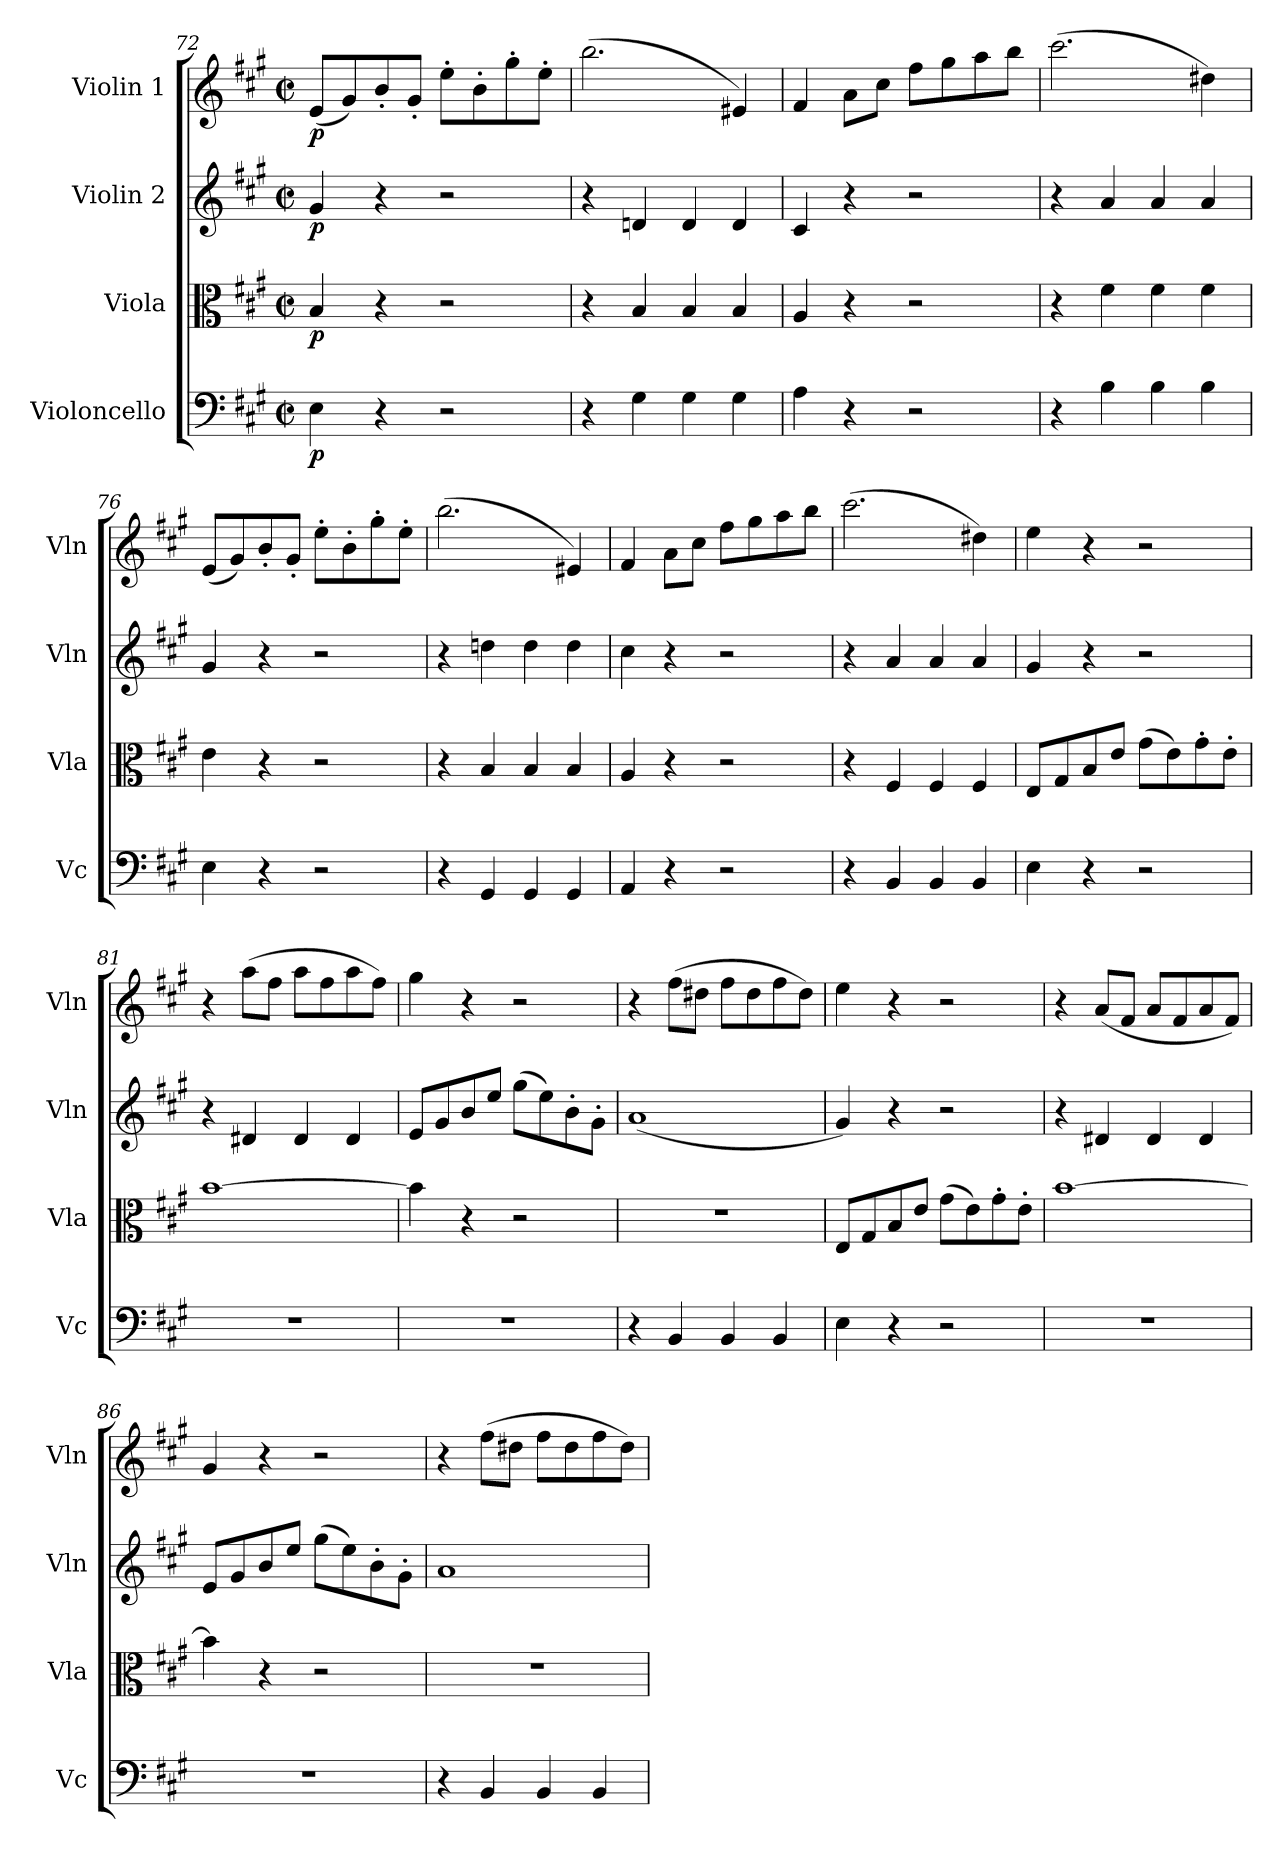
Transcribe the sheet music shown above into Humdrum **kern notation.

**kern	**dynam	**kern	**dynam	**kern	**dynam	**kern	**dynam
*part4	*part4	*part3	*part3	*part2	*part2	*part1	*part1
*staff4	*staff4	*staff3	*staff3	*staff2	*staff2	*staff1	*staff1
*I"Violoncello	*	*I"Viola	*	*I"Violin 2	*	*I"Violin 1	*
*I'Vc	*	*I'Vla	*	*I'Vln	*	*I'Vln	*
*clefF4	*	*clefC3	*	*clefG2	*	*clefG2	*
*k[f#c#g#]	*	*k[f#c#g#]	*	*k[f#c#g#]	*	*k[f#c#g#]	*
*M2/2	*	*M2/2	*	*M2/2	*	*M2/2	*
*met(c|)	*	*met(c|)	*	*met(c|)	*	*met(c|)	*
=72	=72	=72	=72	=72	=72	=72	=72
!	!LO:DY:b	!	!LO:DY:b	!	!LO:DY:b	!	!LO:DY:b
4E\	p	4B/	p	4g#/	p	(8e/L	p
.	.	.	.	.	.	8g#/)	.
4r	.	4r	.	4r	.	8b'/	.
.	.	.	.	.	.	8g#'/J	.
2r	.	2r	.	2r	.	8ee'\L	.
.	.	.	.	.	.	8b'\	.
.	.	.	.	.	.	8gg#'\	.
.	.	.	.	.	.	8ee'\J	.
=73	=73	=73	=73	=73	=73	=73	=73
4r	.	4r	.	4r	.	(2.bb\	.
4G#\	.	4B/	.	4dn/	.	.	.
4G#\	.	4B/	.	4d/	.	.	.
4G#\	.	4B/	.	4d/	.	4e#X/)	.
=74	=74	=74	=74	=74	=74	=74	=74
4A\	.	4A/	.	4c#/	.	4f#/	.
4r	.	4r	.	4r	.	8a\L	.
.	.	.	.	.	.	8cc#\J	.
2r	.	2r	.	2r	.	8ff#\L	.
.	.	.	.	.	.	8gg#\	.
.	.	.	.	.	.	8aa\	.
.	.	.	.	.	.	8bb\J	.
=75	=75	=75	=75	=75	=75	=75	=75
4r	.	4r	.	4r	.	(2.ccc#\	.
4B\	.	4f#\	.	4a/	.	.	.
4B\	.	4f#\	.	4a/	.	.	.
4B\	.	4f#\	.	4a/	.	4dd#X\)	.
=76	=76	=76	=76	=76	=76	=76	=76
4E\	.	4e\	.	4g#/	.	(8e/L	.
.	.	.	.	.	.	8g#/)	.
4r	.	4r	.	4r	.	8b'/	.
.	.	.	.	.	.	8g#'/J	.
2r	.	2r	.	2r	.	8ee'\L	.
.	.	.	.	.	.	8b'\	.
.	.	.	.	.	.	8gg#'\	.
.	.	.	.	.	.	8ee'\J	.
!!LO:LB:g=z
=77	=77	=77	=77	=77	=77	=77	=77
4r	.	4r	.	4r	.	(2.bb\	.
4GG#/	.	4B/	.	4ddn\	.	.	.
4GG#/	.	4B/	.	4dd\	.	.	.
4GG#/	.	4B/	.	4dd\	.	4e#X/)	.
!!LO:LB:g=z
=78	=78	=78	=78	=78	=78	=78	=78
4AA/	.	4A/	.	4cc#\	.	4f#/	.
4r	.	4r	.	4r	.	8a\L	.
.	.	.	.	.	.	8cc#\J	.
2r	.	2r	.	2r	.	8ff#\L	.
.	.	.	.	.	.	8gg#\	.
.	.	.	.	.	.	8aa\	.
.	.	.	.	.	.	8bb\J	.
=79	=79	=79	=79	=79	=79	=79	=79
4r	.	4r	.	4r	.	(2.ccc#\	.
4BB/	.	4F#/	.	4a/	.	.	.
4BB/	.	4F#/	.	4a/	.	.	.
4BB/	.	4F#/	.	4a/	.	4dd#X\)	.
=80	=80	=80	=80	=80	=80	=80	=80
4E\	.	8E/L	.	4g#/	.	4ee\	.
.	.	8G#/	.	.	.	.	.
4r	.	8B/	.	4r	.	4r	.
.	.	8e/J	.	.	.	.	.
2r	.	(8g#\L	.	2r	.	2r	.
.	.	8e\)	.	.	.	.	.
.	.	8g#'\	.	.	.	.	.
.	.	8e'\J	.	.	.	.	.
=81	=81	=81	=81	=81	=81	=81	=81
1r	.	[1b	.	4r	.	4r	.
.	.	.	.	4d#X/	.	(8aa\L	.
.	.	.	.	.	.	8ff#\J	.
.	.	.	.	4d#/	.	8aa\L	.
.	.	.	.	.	.	8ff#\	.
.	.	.	.	4d#/	.	8aa\	.
.	.	.	.	.	.	8ff#\J)	.
=82	=82	=82	=82	=82	=82	=82	=82
1r	.	4b\]	.	8e/L	.	4gg#\	.
.	.	.	.	8g#/	.	.	.
.	.	4r	.	8b/	.	4r	.
.	.	.	.	8ee/J	.	.	.
.	.	2r	.	(8gg#\L	.	2r	.
.	.	.	.	8ee\)	.	.	.
.	.	.	.	8b'\	.	.	.
.	.	.	.	8g#'\J	.	.	.
!!LO:PB:g=z
=83	=83	=83	=83	=83	=83	=83	=83
4r	.	1r	.	(1a	.	4r	.
4BB/	.	.	.	.	.	(8ff#\L	.
.	.	.	.	.	.	8dd#X\J	.
4BB/	.	.	.	.	.	8ff#\L	.
.	.	.	.	.	.	8dd#\	.
4BB/	.	.	.	.	.	8ff#\	.
.	.	.	.	.	.	8dd#\J)	.
=84	=84	=84	=84	=84	=84	=84	=84
4E\	.	8E/L	.	4g#/)	.	4ee\	.
.	.	8G#/	.	.	.	.	.
4r	.	8B/	.	4r	.	4r	.
.	.	8e/J	.	.	.	.	.
2r	.	(8g#\L	.	2r	.	2r	.
.	.	8e\)	.	.	.	.	.
.	.	8g#'\	.	.	.	.	.
.	.	8e'\J	.	.	.	.	.
=85	=85	=85	=85	=85	=85	=85	=85
1r	.	[1b	.	4r	.	4r	.
.	.	.	.	4d#X/	.	(8a/L	.
.	.	.	.	.	.	8f#/J	.
.	.	.	.	4d#/	.	8a/L	.
.	.	.	.	.	.	8f#/	.
.	.	.	.	4d#/	.	8a/	.
.	.	.	.	.	.	8f#/J)	.
!!LO:LB:g=z
=86	=86	=86	=86	=86	=86	=86	=86
1r	.	4b\]	.	8e/L	.	4g#/	.
.	.	.	.	8g#/	.	.	.
.	.	4r	.	8b/	.	4r	.
.	.	.	.	8ee/J	.	.	.
.	.	2r	.	(8gg#\L	.	2r	.
.	.	.	.	8ee\)	.	.	.
.	.	.	.	8b'\	.	.	.
.	.	.	.	8g#'\J	.	.	.
=87	=87	=87	=87	=87	=87	=87	=87
4r	.	1r	.	1a	.	4r	.
4BB/	.	.	.	.	.	(8ff#\L	.
.	.	.	.	.	.	8dd#X\J	.
4BB/	.	.	.	.	.	8ff#\L	.
.	.	.	.	.	.	8dd#\	.
4BB/	.	.	.	.	.	8ff#\	.
.	.	.	.	.	.	8dd#\J)	.
=	=	=	=	=	=	=	=
*-	*-	*-	*-	*-	*-	*-	*-
